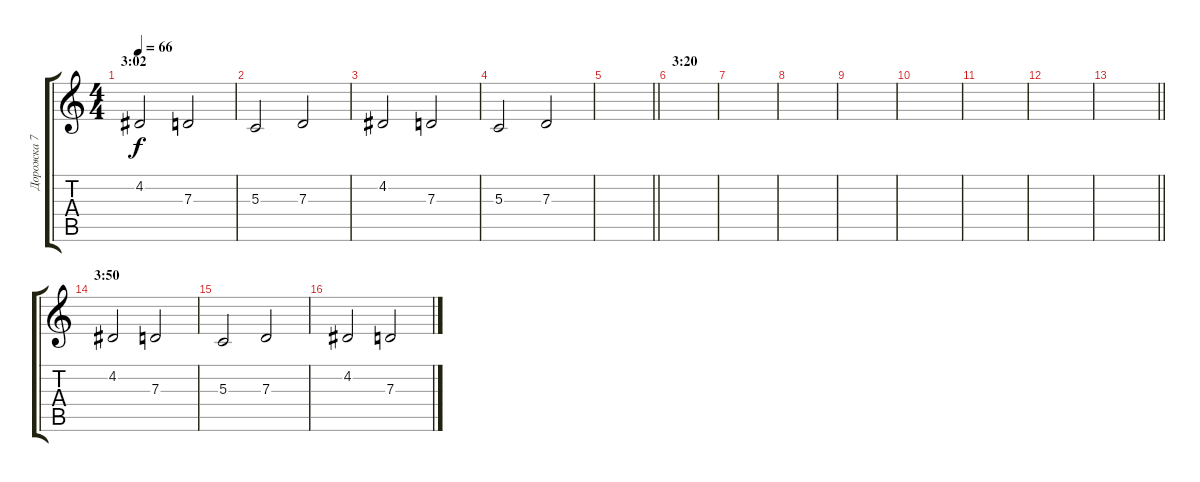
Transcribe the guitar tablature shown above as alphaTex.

\track ("Дорожка 7" "Дорожка 7") {instrument stringensemble1}
\staff {score tabs}
\tuning (E4 B3 G3 D3 A2 E2) {hide}
\ts (4 4)
\section ("" "3:02")
\tempo 66
\clef g2
\ks c
4.2.2{dy f} 7.3.2 |
5.3.2 7.3.2 |
4.2.2 7.3.2 |
5.3.2 7.3.2{volume 0} |
\barLineRight lightlight
|
\section ("" "3:20")
|
|
|
|
|
|
|
\barLineRight lightlight
|
\section ("" "3:50")
4.2.2{volume 12} 7.3.2 |
5.3.2 7.3.2 |
4.2.2 7.3.2
